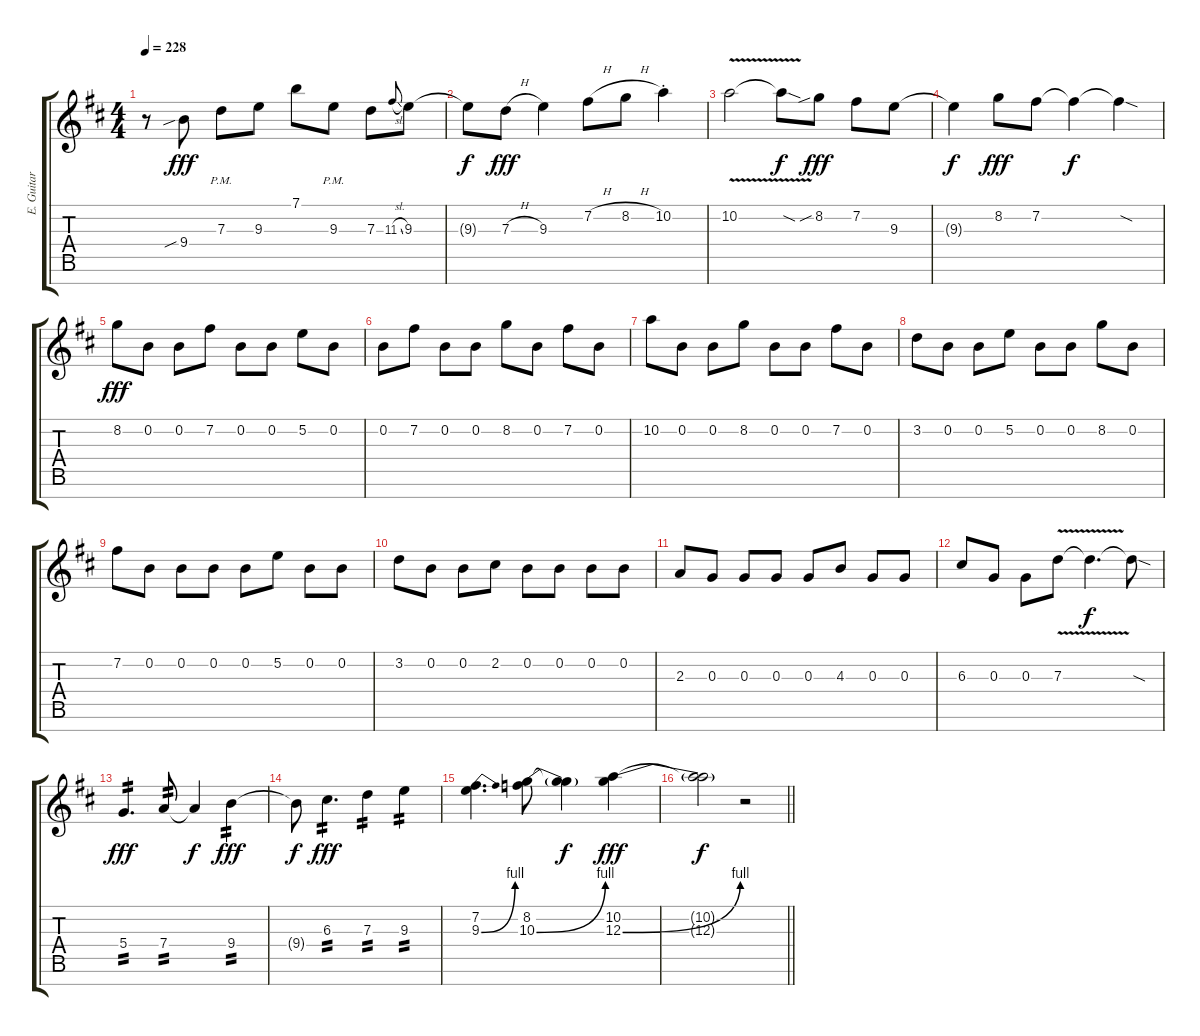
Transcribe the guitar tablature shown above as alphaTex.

\track ("E. Guitar I" "E. Guitar ") {instrument overdrivenguitar}
\staff {score tabs}
\tuning (E4 B3 G3 D3 A2 E2 B1) {hide}
\ts (4 4)
\tempo 228
\clef g2
\ks d
r.8{dy fff} 9.4{sib}.8 7.3{pm}.8 9.3.8 7.1.8 9.3{pm}.8 7.3.8 11.3{sl}.8{gr onbeat} 9.3.8 |
9.3{t}.8{dy f} 7.3{h}.8{dy fff} 9.3.4 7.2{h}.8 8.2{h}.8 10.2{st}.4 |
10.2{v}.2 10.2{sod t}.8{dy f} 8.2{sib}.8{dy fff} 7.2.8 9.3.8 |
9.3{t}.4{dy f} 8.2.8{dy fff} 7.2.8 7.2{t}.4{dy f} 7.2{sod t}.4 |
8.2.8{dy fff} 0.2.8 0.2.8 7.2.8 0.2.8 0.2.8 5.2.8 0.2.8 |
0.2.8 7.2.8 0.2.8 0.2.8 8.2.8 0.2.8 7.2.8 0.2.8 |
10.2.8 0.2.8 0.2.8 8.2.8 0.2.8 0.2.8 7.2.8 0.2.8 |
3.2.8 0.2.8 0.2.8 5.2.8 0.2.8 0.2.8 8.2.8 0.2.8 |
7.2.8 0.2.8 0.2.8 0.2.8 0.2.8 5.2.8 0.2.8 0.2.8 |
3.2.8 0.2.8 0.2.8 2.2.8 0.2.8 0.2.8 0.2.8 0.2.8 |
2.3.8 0.3.8 0.3.8 0.3.8 0.3.8 4.3.8 0.3.8 0.3.8 |
6.3.8 0.3.8 0.3.8 7.3{v}.8 7.3{t}.4{d dy f} 7.3{sod t}.8 |
5.4.4{d tp 2 dy fff} 7.4.8{tp 2} 7.4{t}.4{dy f} 9.4.4{tp 2 dy fff} |
9.4{t}.8{dy f} 6.3.4{d tp 2 dy fff} 7.3.4{tp 2} 9.3.4{tp 2} |
(7.2 9.3{be (bend 0 0 60 4)}).4{d} (8.2 10.3{be (bend 0 0 60 4)}).8 (8.2{t} 10.3{t}).4{dy f} (10.2 12.3{be (bend 0 0 60 4)}).4{dy fff} |
\barLineRight lightlight
(10.2{t} 12.3{t}).2{dy f} r.2
